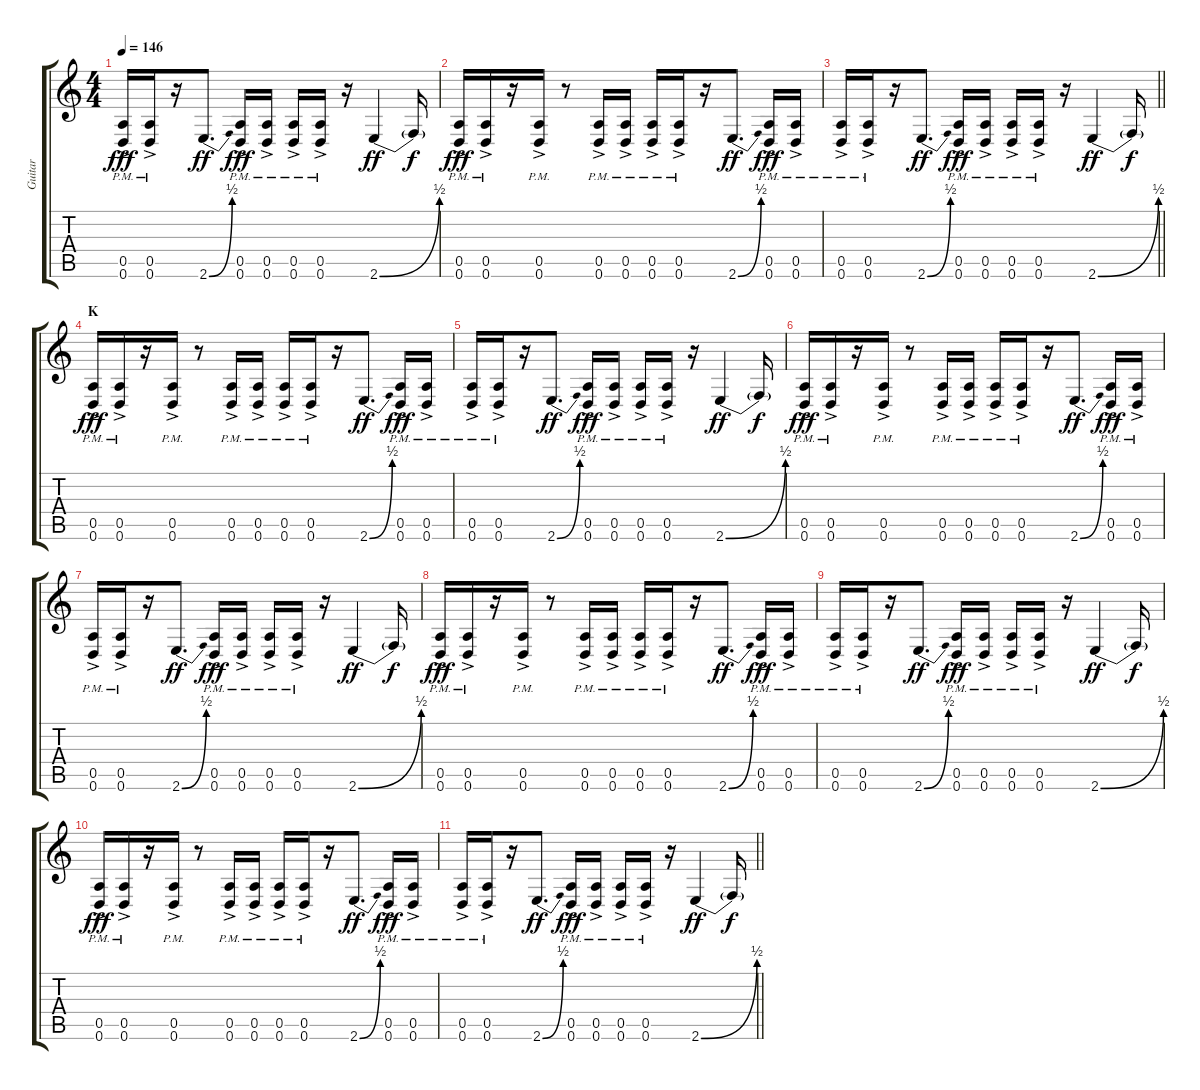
\track ("Guitar" "Guitar") {instrument distortionguitar}
\staff {score tabs}
\tuning (E4 B3 G3 D3 A2 D2) {hide}
\ts (4 4)
\tempo 146
\clef g2
\ks c
(0.5{ac pm} 0.6{ac pm}).16{dy fff} (0.5{ac pm} 0.6{ac pm}).16 r.16 2.6{be (bend 0 0 60 2)}.8{d dy ff} (0.5{ac pm} 0.6{ac pm}).16{dy fff} (0.5{ac pm} 0.6{ac pm}).16 (0.5{ac pm} 0.6{ac pm}).16 (0.5{ac pm} 0.6{ac pm}).16 r.16 2.6{be (bend 0 0 60 2)}.4{dy ff} 2.6{t}.16{dy f} |
(0.5{ac pm} 0.6{ac pm}).16{dy fff} (0.5{ac pm} 0.6{ac pm}).16 r.16 (0.5{ac pm} 0.6{ac pm}).16 r.8 (0.5{ac pm} 0.6{ac pm}).16 (0.5{ac pm} 0.6{ac pm}).16 (0.5{ac pm} 0.6{ac pm}).16 (0.5{ac pm} 0.6{ac pm}).16 r.16 2.6{be (bend 0 0 60 2)}.8{d dy ff} (0.5{ac pm} 0.6{ac pm}).16{dy fff} (0.5{ac pm} 0.6{ac pm}).16 |
\barLineRight lightlight
(0.5{ac pm} 0.6{ac pm}).16 (0.5{ac pm} 0.6{ac pm}).16 r.16 2.6{be (bend 0 0 60 2)}.8{d dy ff} (0.5{ac pm} 0.6{ac pm}).16{dy fff} (0.5{ac pm} 0.6{ac pm}).16 (0.5{ac pm} 0.6{ac pm}).16 (0.5{ac pm} 0.6{ac pm}).16 r.16 2.6{be (bend 0 0 60 2)}.4{dy ff} 2.6{t}.16{dy f} |
\section ("" "K")
(0.5{ac pm} 0.6{ac pm}).16{dy fff} (0.5{ac pm} 0.6{ac pm}).16 r.16 (0.5{ac pm} 0.6{ac pm}).16 r.8 (0.5{ac pm} 0.6{ac pm}).16 (0.5{ac pm} 0.6{ac pm}).16 (0.5{ac pm} 0.6{ac pm}).16 (0.5{ac pm} 0.6{ac pm}).16 r.16 2.6{be (bend 0 0 60 2)}.8{d dy ff} (0.5{ac pm} 0.6{ac pm}).16{dy fff} (0.5{ac pm} 0.6{ac pm}).16 |
(0.5{ac pm} 0.6{ac pm}).16 (0.5{ac pm} 0.6{ac pm}).16 r.16 2.6{be (bend 0 0 60 2)}.8{d dy ff} (0.5{ac pm} 0.6{ac pm}).16{dy fff} (0.5{ac pm} 0.6{ac pm}).16 (0.5{ac pm} 0.6{ac pm}).16 (0.5{ac pm} 0.6{ac pm}).16 r.16 2.6{be (bend 0 0 60 2)}.4{dy ff} 2.6{t}.16{dy f} |
(0.5{ac pm} 0.6{ac pm}).16{dy fff} (0.5{ac pm} 0.6{ac pm}).16 r.16 (0.5{ac pm} 0.6{ac pm}).16 r.8 (0.5{ac pm} 0.6{ac pm}).16 (0.5{ac pm} 0.6{ac pm}).16 (0.5{ac pm} 0.6{ac pm}).16 (0.5{ac pm} 0.6{ac pm}).16 r.16 2.6{be (bend 0 0 60 2)}.8{d dy ff} (0.5{ac pm} 0.6{ac pm}).16{dy fff} (0.5{ac pm} 0.6{ac pm}).16 |
(0.5{ac pm} 0.6{ac pm}).16 (0.5{ac pm} 0.6{ac pm}).16 r.16 2.6{be (bend 0 0 60 2)}.8{d dy ff} (0.5{ac pm} 0.6{ac pm}).16{dy fff} (0.5{ac pm} 0.6{ac pm}).16 (0.5{ac pm} 0.6{ac pm}).16 (0.5{ac pm} 0.6{ac pm}).16 r.16 2.6{be (bend 0 0 60 2)}.4{dy ff} 2.6{t}.16{dy f} |
(0.5{ac pm} 0.6{ac pm}).16{dy fff} (0.5{ac pm} 0.6{ac pm}).16 r.16 (0.5{ac pm} 0.6{ac pm}).16 r.8 (0.5{ac pm} 0.6{ac pm}).16 (0.5{ac pm} 0.6{ac pm}).16 (0.5{ac pm} 0.6{ac pm}).16 (0.5{ac pm} 0.6{ac pm}).16 r.16 2.6{be (bend 0 0 60 2)}.8{d dy ff} (0.5{ac pm} 0.6{ac pm}).16{dy fff} (0.5{ac pm} 0.6{ac pm}).16 |
(0.5{ac pm} 0.6{ac pm}).16 (0.5{ac pm} 0.6{ac pm}).16 r.16 2.6{be (bend 0 0 60 2)}.8{d dy ff} (0.5{ac pm} 0.6{ac pm}).16{dy fff} (0.5{ac pm} 0.6{ac pm}).16 (0.5{ac pm} 0.6{ac pm}).16 (0.5{ac pm} 0.6{ac pm}).16 r.16 2.6{be (bend 0 0 60 2)}.4{dy ff} 2.6{t}.16{dy f} |
(0.5{ac pm} 0.6{ac pm}).16{dy fff} (0.5{ac pm} 0.6{ac pm}).16 r.16 (0.5{ac pm} 0.6{ac pm}).16 r.8 (0.5{ac pm} 0.6{ac pm}).16 (0.5{ac pm} 0.6{ac pm}).16 (0.5{ac pm} 0.6{ac pm}).16 (0.5{ac pm} 0.6{ac pm}).16 r.16 2.6{be (bend 0 0 60 2)}.8{d dy ff} (0.5{ac pm} 0.6{ac pm}).16{dy fff} (0.5{ac pm} 0.6{ac pm}).16 |
\barLineRight lightlight
(0.5{ac pm} 0.6{ac pm}).16 (0.5{ac pm} 0.6{ac pm}).16 r.16 2.6{be (bend 0 0 60 2)}.8{d dy ff} (0.5{ac pm} 0.6{ac pm}).16{dy fff} (0.5{ac pm} 0.6{ac pm}).16 (0.5{ac pm} 0.6{ac pm}).16 (0.5{ac pm} 0.6{ac pm}).16 r.16 2.6{be (bend 0 0 60 2)}.4{dy ff} 2.6{t}.16{dy f}
